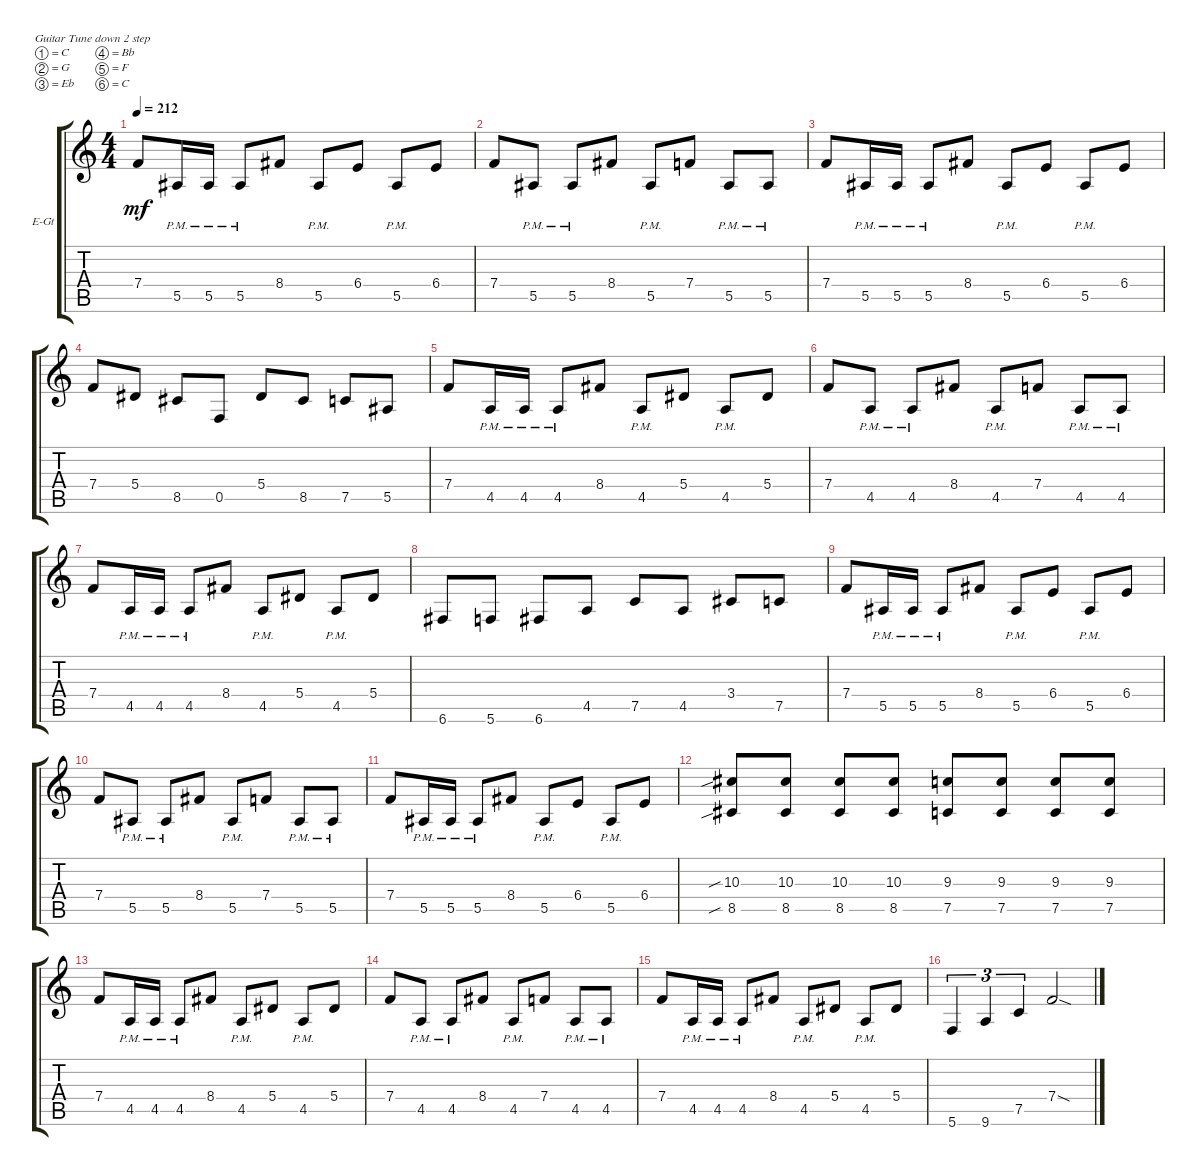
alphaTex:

\defaultSystemsLayout 4
\bracketExtendMode groupsimilarinstruments
\firstSystemTrackNameOrientation horizontal
\otherSystemsTrackNameOrientation horizontal
\track ("Eschbach Rhythm" "E-Gt") {instrument overdrivenguitar}
\staff {score tabs}
\tuning (C4 G3 Eb3 Bb2 F2 C2)
\ts (4 4)
\tempo 212
\clef g2
\ks c
7.4.8{dy mf} 5.5{pm}.16 5.5{pm}.16 5.5{pm}.8 8.4.8 5.5{pm}.8 6.4.8 5.5{pm}.8 6.4.8 |
7.4.8 5.5{pm}.8 5.5{pm}.8 8.4.8 5.5{pm}.8 7.4.8 5.5{pm}.8 5.5{pm}.8 |
7.4.8 5.5{pm}.16 5.5{pm}.16 5.5{pm}.8 8.4.8 5.5{pm}.8 6.4.8 5.5{pm}.8 6.4.8 |
7.4.8 5.4.8 8.5.8 0.5.8 5.4.8 8.5.8 7.5.8 5.5.8 |
7.4.8 4.5{pm}.16 4.5{pm}.16 4.5{pm}.8 8.4.8 4.5{pm}.8 5.4.8 4.5{pm}.8 5.4.8 |
7.4.8 4.5{pm}.8 4.5{pm}.8 8.4.8 4.5{pm}.8 7.4.8 4.5{pm}.8 4.5{pm}.8 |
7.4.8 4.5{pm}.16 4.5{pm}.16 4.5{pm}.8 8.4.8 4.5{pm}.8 5.4.8 4.5{pm}.8 5.4.8 |
6.6.8 5.6.8 6.6.8 4.5.8 7.5.8 4.5.8 3.4.8 7.5.8 |
7.4.8 5.5{pm}.16 5.5{pm}.16 5.5{pm}.8 8.4.8 5.5{pm}.8 6.4.8 5.5{pm}.8 6.4.8 |
7.4.8 5.5{pm}.8 5.5{pm}.8 8.4.8 5.5{pm}.8 7.4.8 5.5{pm}.8 5.5{pm}.8 |
7.4.8 5.5{pm}.16 5.5{pm}.16 5.5{pm}.8 8.4.8 5.5{pm}.8 6.4.8 5.5{pm}.8 6.4.8 |
(8.5{sib} 10.3{sib}).8 (8.5 10.3).8 (8.5 10.3).8 (8.5 10.3).8 (9.3 7.5).8 (9.3 7.5).8 (9.3 7.5).8 (9.3 7.5).8 |
7.4.8 4.5{pm}.16 4.5{pm}.16 4.5{pm}.8 8.4.8 4.5{pm}.8 5.4.8 4.5{pm}.8 5.4.8 |
7.4.8 4.5{pm}.8 4.5{pm}.8 8.4.8 4.5{pm}.8 7.4.8 4.5{pm}.8 4.5{pm}.8 |
7.4.8 4.5{pm}.16 4.5{pm}.16 4.5{pm}.8 8.4.8 4.5{pm}.8 5.4.8 4.5{pm}.8 5.4.8 |
5.6.4{tu (3 2)} 9.6.4{tu (3 2)} 7.5.4{tu (3 2)} 7.4{sod}.2
